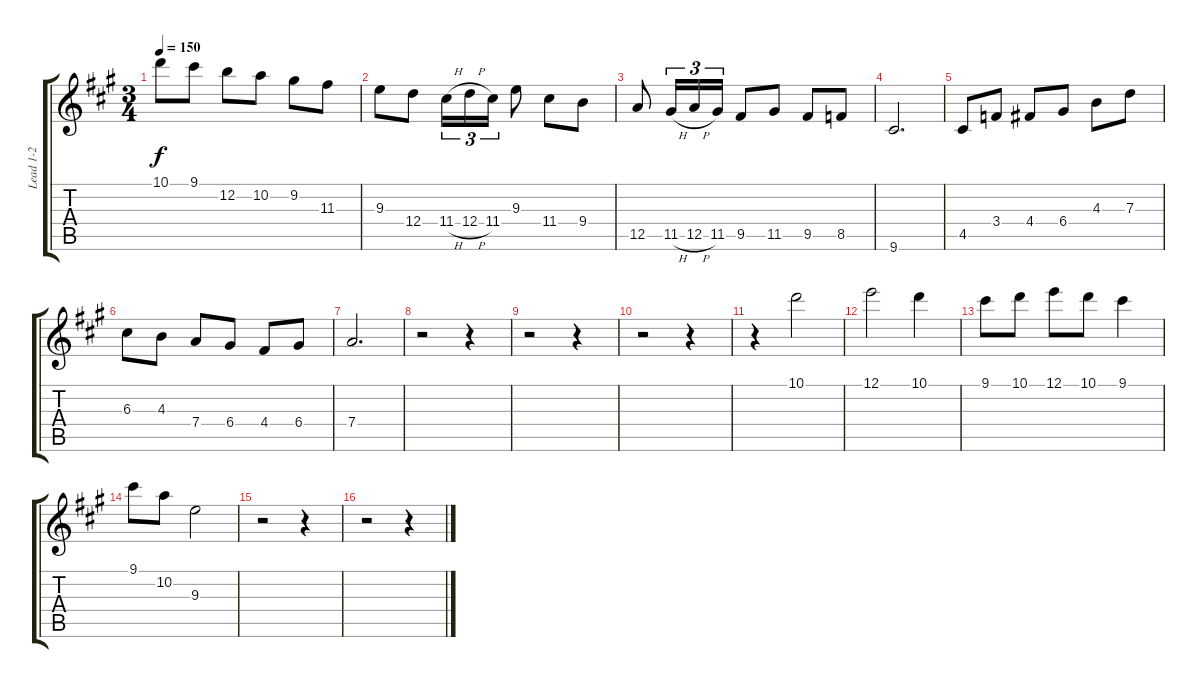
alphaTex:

\track ("Lead 1-2" "Lead 1-2") {instrument acousticguitarsteel}
\staff {score tabs}
\tuning (E4 B3 G3 D3 A2 E2) {hide}
\ts (3 4)
\tempo 150
\clef g2
\ks f#minor
10.1.8{dy f} 9.1.8 12.2.8 10.2.8 9.2.8 11.3.8 |
9.3.8 12.4.8 11.4{h}.16{tu (3 2)} 12.4{h}.16{tu (3 2)} 11.4.16{tu (3 2)} 9.3.8 11.4.8 9.4.8 |
12.5.8 11.5{h}.16{tu (3 2)} 12.5{h}.16{tu (3 2)} 11.5.16{tu (3 2)} 9.5.8 11.5.8 9.5.8 8.5.8 |
9.6.2{d} |
4.5.8 3.4.8 4.4.8 6.4.8 4.3.8 7.3.8 |
6.3.8 4.3.8 7.4.8 6.4.8 4.4.8 6.4.8 |
7.4.2{d} |
r.2 r.4 |
r.2 r.4 |
r.2 r.4 |
r.4 10.1.2 |
12.1.2 10.1.4 |
9.1.8 10.1.8 12.1.8 10.1.8 9.1.4 |
9.1.8 10.2.8 9.3.2 |
r.2 r.4 |
r.2 r.4
